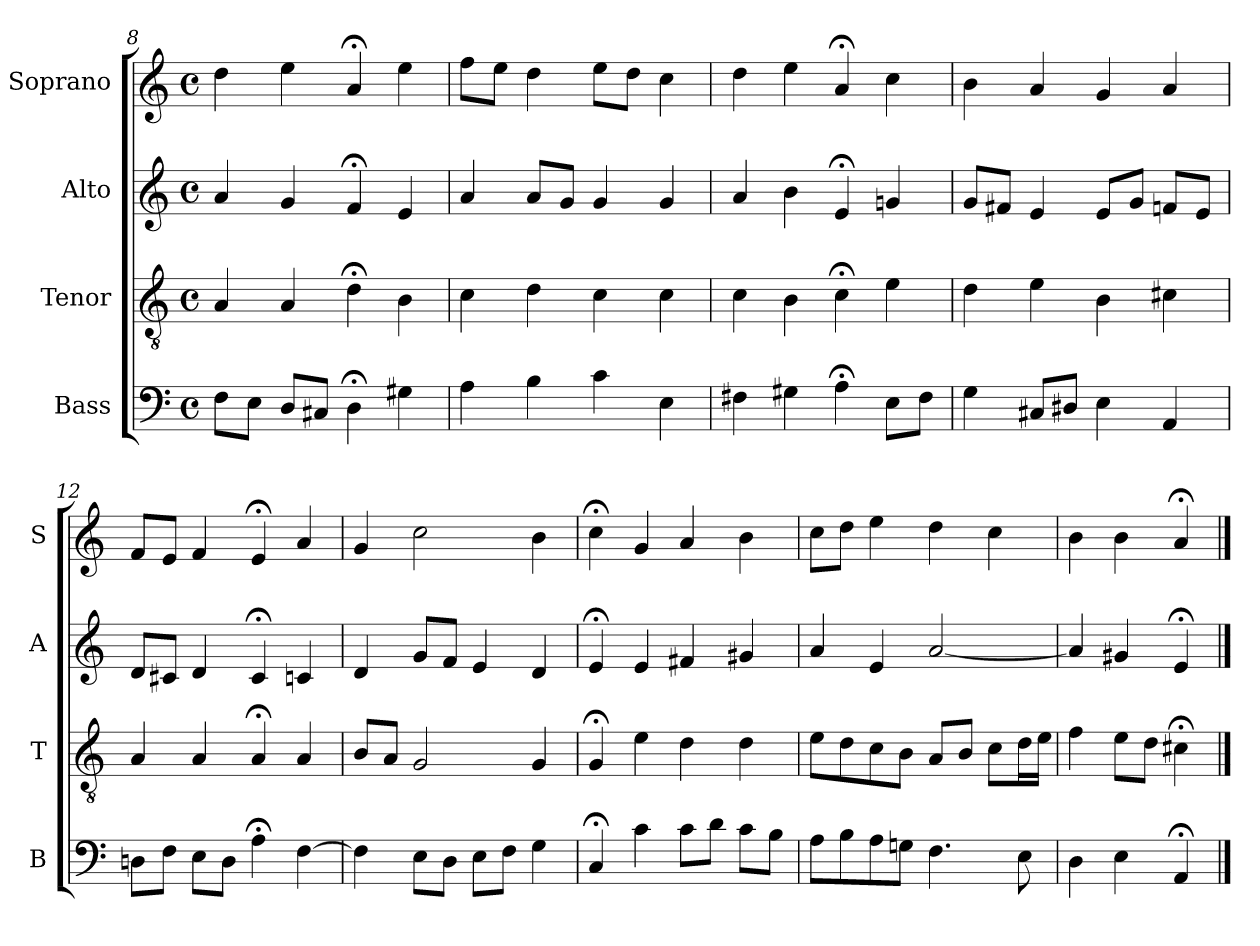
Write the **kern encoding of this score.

**kern	**kern	**kern	**kern
*part4	*part3	*part2	*part1
*staff4	*staff3	*staff2	*staff1
*I"Bass	*I"Tenor	*I"Alto	*I"Soprano
*I'B	*I'T	*I'A	*I'S
*clefF4	*clefGv2	*clefG2	*clefG2
*k[]	*k[]	*k[]	*k[]
*a:	*a:	*a:	*a:
*M4/4	*M4/4	*M4/4	*M4/4
*met(c)	*met(c)	*met(c)	*met(c)
=8	=8	=8	=8
8FL	4A	4a	4dd
8EJ	.	.	.
8DL	4A	4g	4ee
8C#XJ	.	.	.
4D;<	4d;<	4f;<	4a;<
4G#X	4B	4e	4ee
=9	=9	=9	=9
4A	4c	4a	8ffL
.	.	.	8eeJ
4B	4d	8aL	4dd
.	.	8gJ	.
4c	4c	4g	8eeL
.	.	.	8ddJ
4E	4c	4g	4cc
=10	=10	=10	=10
4F#X	4c	4a	4dd
4G#X	4B	4b	4ee
4A;<	4c;<	4e;<	4a;<
8EL	4e	4gn	4cc
8F#J	.	.	.
=11	=11	=11	=11
4G	4d	8gL	4b
.	.	8f#XJ	.
8C#XL	4e	4e	4a
8D#XJ	.	.	.
4E	4B	8eL	4g
.	.	8gJ	.
4AAi	4c#Xi	8fniL	4ai
.	.	8eJ	.
=12	=12	=12	=12
8DnL	4A	8dL	8fL
8FJ	.	8c#XJ	8eJ
8EL	4A	4d	4f
8DJ	.	.	.
4A;<	4A;<	4c#;<	4e;<
[4F	4A	4cn	4a
=13	=13	=13	=13
4F]	8BL	4d	4g
.	8AJ	.	.
8EL	2G	8gL	2cc
8DJ	.	8fJ	.
8EL	.	4e	.
8FJ	.	.	.
4G	4G	4d	4b
=14	=14	=14	=14
4C;<	4G;<	4e;<	4cc;<
4c	4e	4e	4g
8cL	4d	4f#X	4a
8dJ	.	.	.
8cL	4d	4g#X	4b
8BJ	.	.	.
=15	=15	=15	=15
8AL	8eL	4a	8ccL
8B	8d	.	8ddJ
8A	8c	4e	4ee
8GnJ	8BJ	.	.
4.F	8AL	[2a	4dd
.	8BJ	.	.
.	8cL	.	4cc
8E	16dL	.	.
.	16eJJ	.	.
=16	=16	=16	=16
4D	4f	4a]	4b
4E	8eL	4g#X	4b
.	8dJ	.	.
4AA;<	4c#X;<	4e;<	4a;<
==	==	==	==
*-	*-	*-	*-
